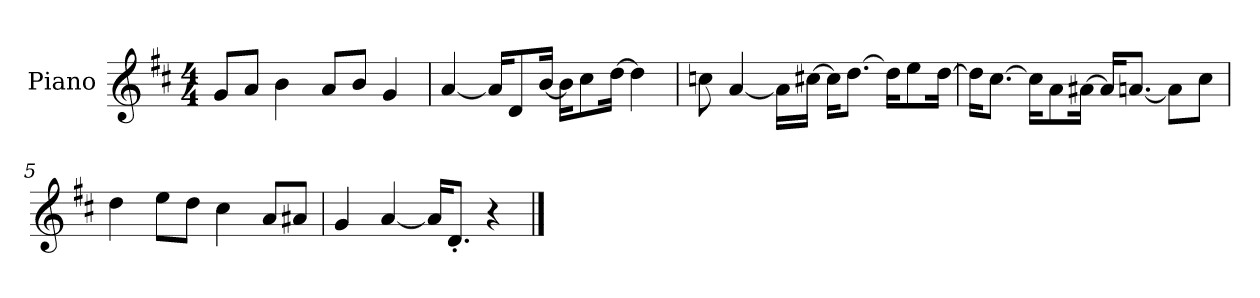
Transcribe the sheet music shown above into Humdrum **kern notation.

**kern
*part1
*staff1
*I"Piano
*I'P-no
*clefG2
*k[f#c#]
*M4/4
*MM90
=1
8g/L
8a/J
4b\
8a/L
8b/J
4g/
=2
[4a/
16a/KL]
8d/
[16b/Jk
16b\KL]
8cc#\
[16dd\Jk
4dd\]
=3
8ccn\
[4a/
16a\LL]
[16cc#X\JJ
16cc#\KL]
[8.dd\J
16dd\KL]
8ee\
[16dd\Jk
=4
16dd\KL]
[8.cc#\J
16cc#\KL]
8a\
[16a#X\Jk
16a#/KL]
[8.an/J
8a\L]
8cc#\J
!!LO:LB:g=z
=5
4dd\
8ee\L
8dd\J
4cc#\
8a/L
8a#X/J
=6
4g/
[4a/
16a/KL]
8.d'/J
4r
==
*-
